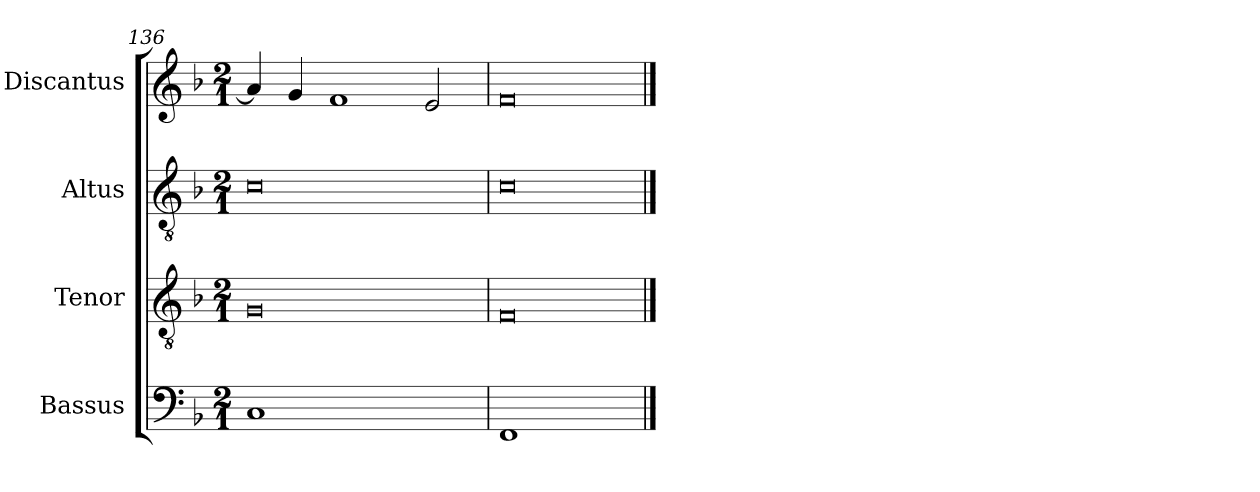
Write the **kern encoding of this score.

**kern	**kern	**kern	**kern
*part4	*part3	*part2	*part1
*staff4	*staff3	*staff2	*staff1
*I"Bassus	*I"Tenor	*I"Altus	*I"Discantus
*I'B	*I'T	*I'A	*I'D
*clefF4	*clefGv2	*clefGv2	*clefG2
*k[b-]	*k[b-]	*k[b-]	*k[b-]
*M2/1	*M2/1	*M2/1	*M2/1
=136	=136	=136	=136
!LO:N:vis=1	!	!	!
0C	0G	0c	4a/]
.	.	.	4g/
.	.	.	1f
.	.	.	2e/
=137	=137	=137	=137
!LO:N:vis=1	!	!	!
0FF	0F	0c	0f
==	==	==	==
*-	*-	*-	*-
